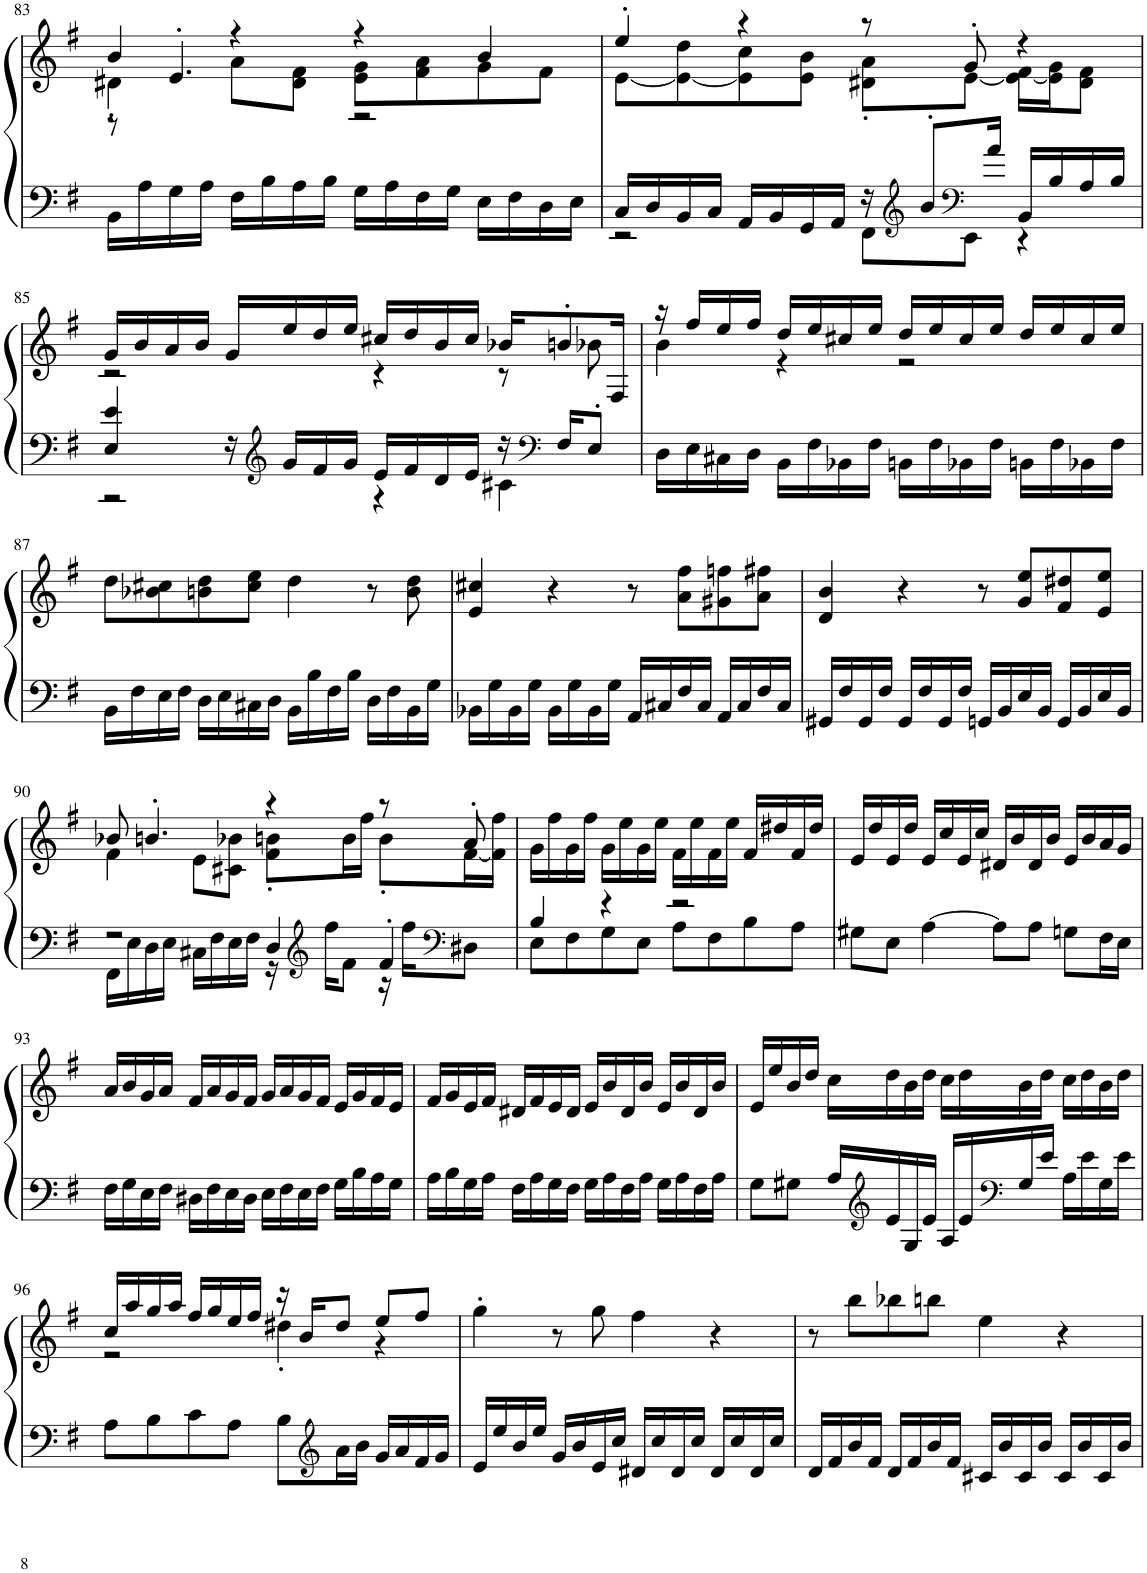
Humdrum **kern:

**kern	**kern
*part1	*part1
*staff2	*staff1
*I"Piano, unbenannt	*
*I'Pia.	*
!!LO:PB:g=z
*clefF4	*clefG2
*k[f#]	*k[f#]
*M4/4	*M4/4
=83	=83
*	*^
*	*	*^
16BB\LL	4b/	4d#X'\	8r
16A\	.	.	.
16G\	.	.	4.e'/
16A\JJ	.	.	.
16F#\LL	4r	8a\L	.
16B\	.	.	.
16A\	.	8d#\ 8f#\J	.
16B\JJ	.	.	.
16G\LL	4r	8e\ 8g\L	2r
16A\	.	.	.
16F#\	.	8f#\ 8a\	.
16G\JJ	.	.	.
16E\LL	4b/	8g\	.
16F#\	.	.	.
16D\	.	8f#\J	.
16E\JJ	.	.	.
*	*	*v	*v
=84	=84	=84
*^	*	*
16C/LL	2r	4ee'/	[8e\L
16D/	.	.	.
16BB/	.	.	8e\_ 8dd\
16C/JJ	.	.	.
16AA/LL	.	4r	8e\] 8cc\
16BB/	.	.	.
16GG/	.	.	8e\ 8b\J
16AA/JJ	.	.	.
16r	8FF#\L	8r	8d#X\' 8a\'L
*clefG2	*	*	*
8b'/L	.	.	.
*clefF4	*	*	*
.	8EE\J	8g'/	[8e\J
16a/Jk	.	.	.
16BB/LL	4r	4r	16e\_ 16f#\LL
16B/	.	.	16e\] 16g\J
16A/	.	.	8d#\ 8f#\J
16B/JJ	.	.	.
!!LO:LB:g=z	!!
=85	=85	=85	=85
4E/ 4e/	2r	16g/LL	2r
.	.	16b/	.
.	.	16a/	.
.	.	16b/JJ	.
16r	.	16g/LL	.
*clefG2	*	*	*
16g/LL	.	16ee/	.
16f#/	.	16dd/	.
16g/JJ	.	16ee/JJ	.
16e/LL	4r	16cc#X/LL	4r
16f#/	.	16dd/	.
16d/	.	16b/	.
16e/JJ	.	16cc#/JJ	.
16r	4c#X\	16b-X/KL	8r
*clefF4	*	*	*
16F#/KL	.	8bn'/	.
8E'/J	.	.	8b-X\
.	.	16F#/Jk	.
*v	*v	*	*
=86	=86	=86
16D\LL	16r	4b\
16E\	16ff#/LL	.
16C#X\	16ee/	.
16D\JJ	16ff#/JJ	.
16BB\LL	16dd/LL	4r
16F#\	16ee/	.
16BB-X\	16cc#X/	.
16F#\JJ	16ee/JJ	.
16BBn\LL	16dd/LL	2r
16F#\	16ee/	.
16BB-X\	16cc#/	.
16F#\JJ	16ee/JJ	.
16BBn\LL	16dd/LL	.
16F#\	16ee/	.
16BB-X\	16cc#/	.
16F#\JJ	16ee/JJ	.
*	*v	*v
!!LO:LB:g=z
=87	=87
16BB\LL	8dd\L
16F#\	.
16E\	8b-X\ 8cc#X\
16F#\JJ	.
16D\LL	8bn\ 8dd\
16E\	.
16C#X\	8cc#\ 8ee\J
16D\JJ	.
16BB\LL	4dd\
16B\	.
16F#\	.
16B\JJ	.
16D\LL	8r
16F#\	.
16BB\	8b\ 8dd\
16G\JJ	.
=88	=88
16BB-X\LL	4e/ 4cc#X/
16G\	.
16BB-\	.
16G\JJ	.
16BB-\LL	4r
16G\	.
16BB-\	.
16G\JJ	.
16AA/LL	8r
16C#X/	.
16F#/	8a\ 8ff#\L
16C#/JJ	.
16AA/LL	8g#X\ 8ffn\
16C#/	.
16F#/	8a\ 8ff#X\J
16C#/JJ	.
=89	=89
16GG#X/LL	4d/ 4b/
16F#/	.
16GG#/	.
16F#/JJ	.
16GG#/LL	4r
16F#/	.
16GG#/	.
16F#/JJ	.
16GGn/LL	8r
16BB/	.
16E/	8g/ 8ee/L
16BB/JJ	.
16GG/LL	8f#/ 8dd#X/
16BB/	.
16E/	8e/ 8ee/J
16BB/JJ	.
!!LO:LB:g=z
=90	=90
*^	*^
2r	16FF#\LL	8b-X/	4f#\
.	16E\	.	.
.	16D\	4.bn'/	.
.	16E\JJ	.	.
.	16C#X\LL	.	8e\L
.	16F#\	.	.
.	16E\	.	8c#X\ 8b-X\J
.	16F#\JJ	.	.
4D/	16r	4r	8f#\' 8bn\'L
*clefG2	*	*	*
.	16ff#\KL	.	.
.	8f#\J	.	16b\L
.	.	.	16ff#\JJ
4f#'/	16r	8r	8b'\L
.	16ff#\KL	.	.
*clefF4	*	*	*
.	8D#X\J	8a'/	[16f#\L
.	.	.	16f#\] 16ff#\JJ
*	*	*v	*v
=91	=91	=91
4B/	8E\L	16g\LL
.	.	16ff#\
.	8F#\	16g\
.	.	16ff#\JJ
4r	8G\	16g\LL
.	.	16ee\
.	8E\J	16g\
.	.	16ee\JJ
2r	8A\L	16f#\LL
.	.	16ee\
.	8F#\	16f#\
.	.	16ee\JJ
.	8B\	16f#/LL
.	.	16dd#X/
.	8A\J	16f#/
.	.	16dd#/JJ
*v	*v	*
=92	=92
8G#X\L	16e/LL
.	16dd/
8E\J	16e/
.	16dd/JJ
[4A\	16e/LL
.	16cc/
.	16e/
.	16cc/JJ
8A\L]	16d#X/LL
.	16b/
8A\J	16d#/
.	16b/JJ
8Gn\L	16e/LL
.	16b/
16F#\L	16a/
16E\JJ	16g/JJ
!!LO:LB:g=z
=93	=93
16F#\LL	16a/LL
16G\	16b/
16E\	16g/
16F#\JJ	16a/JJ
16D#X\LL	16f#/LL
16F#\	16a/
16E\	16g/
16D#\JJ	16f#/JJ
16E\LL	16g/LL
16F#\	16a/
16E\	16g/
16F#\JJ	16f#/JJ
16G\LL	16e/LL
16B\	16g/
16A\	16f#/
16G\JJ	16e/JJ
=94	=94
16A\LL	16f#/LL
16B\	16g/
16G\	16e/
16A\JJ	16f#/JJ
16F#\LL	16d#X/LL
16A\	16f#/
16G\	16e/
16F#\JJ	16d#/JJ
16G\LL	16e/LL
16A\	16b/
16F#\	16d#/
16A\JJ	16b/JJ
16G\LL	16e/LL
16A\	16b/
16F#\	16d#/
16A\JJ	16b/JJ
=95	=95
8G\L	16e/LL
.	16ee/
8G#X\J	16b/
.	16dd/JJ
16A/LL	16cc\LL
*clefG2	*
16e/	16dd\
16G#/	16b\
16e/JJ	16dd\JJ
16A/LL	16cc\LL
16e/	16dd\
*clefF4	*
16G#/	16b\
16e/JJ	16dd\JJ
16A\LL	16cc\LL
16e\	16dd\
16G#\	16b\
16e\JJ	16dd\JJ
!!LO:LB:g=z
=96	=96
*	*^
8A\L	16cc/LL	2r
.	16aa/	.
8B\	16gg/	.
.	16aa/JJ	.
8c\	16ff#/LL	.
.	16gg/	.
8A\J	16ee/	.
.	16ff#/JJ	.
8B\L	16r	4dd#X'\
.	16b/KL	.
*clefG2	*	*
16a\L	8dd#/J	.
16b\JJ	.	.
16g/LL	8ee/L	4r
16a/	.	.
16f#/	8ff#/J	.
16g/JJ	.	.
*	*v	*v
=97	=97
16e/LL	4gg'\
16ee/	.
16b/	.
16ee/JJ	.
16g/LL	8r
16b/	.
16e/	8gg\
16cc/JJ	.
16d#X/LL	4ff#\
16cc/	.
16d#/	.
16cc/JJ	.
16d#/LL	4r
16cc/	.
16d#/	.
16cc/JJ	.
=98	=98
16d/LL	8r
16f#/	.
16b/	8bb\L
16f#/JJ	.
16d/LL	8bb-X\
16f#/	.
16b/	8bbn\J
16f#/JJ	.
16c#X/LL	4ee\
16b/	.
16c#/	.
16b/JJ	.
16c#/LL	4r
16b/	.
16c#/	.
16b/JJ	.
=	=
*-	*-
